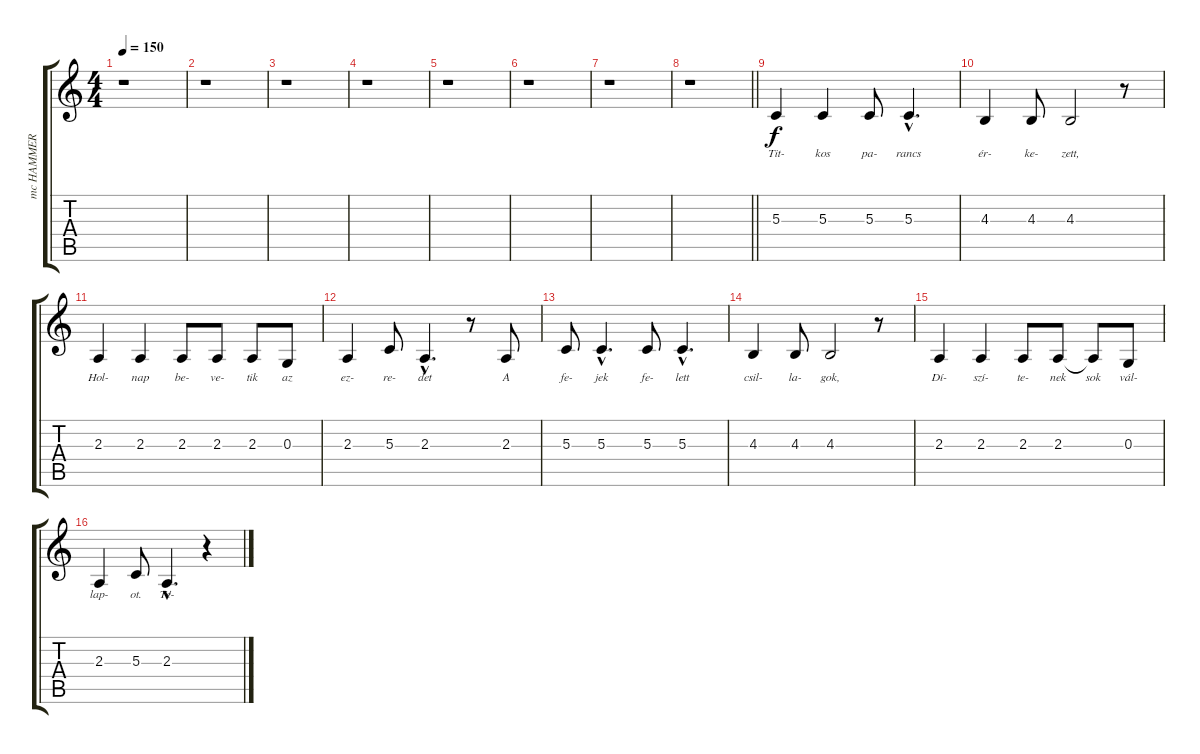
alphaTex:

\track ("mc HAMMER :)" "mc HAMMER ") {instrument pad7halo}
\staff {score tabs}
\tuning (E4 B3 G3 D3 A2 E2) {hide}
\ts (4 4)
\tempo 150
\clef g2
\ks c
r.1{dy f} |
r.1 |
r.1 |
r.1 |
r.1 |
r.1 |
r.1 |
\barLineRight lightlight
r.1 |
5.3.4{lyrics (0 "Tit-") lyrics (1 "") lyrics (2 "") lyrics (3 "") lyrics (4 "")} 5.3.4{lyrics (0 "kos") lyrics (1 "") lyrics (2 "") lyrics (3 "") lyrics (4 "")} 5.3.8{lyrics (0 "pa-") lyrics (1 "") lyrics (2 "") lyrics (3 "") lyrics (4 "")} 5.3{hac}.4{d lyrics (0 "rancs") lyrics (1 "") lyrics (2 "") lyrics (3 "") lyrics (4 "")} |
4.3.4{lyrics (0 "ér-") lyrics (1 "") lyrics (2 "") lyrics (3 "") lyrics (4 "")} 4.3.8{lyrics (0 "ke-") lyrics (1 "") lyrics (2 "") lyrics (3 "") lyrics (4 "")} 4.3.2{lyrics (0 "zett,") lyrics (1 "") lyrics (2 "") lyrics (3 "") lyrics (4 "")} r.8 |
2.3.4{lyrics (0 "Hol-") lyrics (1 "") lyrics (2 "") lyrics (3 "") lyrics (4 "")} 2.3.4{lyrics (0 "nap") lyrics (1 "") lyrics (2 "") lyrics (3 "") lyrics (4 "")} 2.3.8{lyrics (0 "be-") lyrics (1 "") lyrics (2 "") lyrics (3 "") lyrics (4 "")} 2.3.8{lyrics (0 "ve-") lyrics (1 "") lyrics (2 "") lyrics (3 "") lyrics (4 "")} 2.3.8{lyrics (0 "tik") lyrics (1 "") lyrics (2 "") lyrics (3 "") lyrics (4 "")} 0.3.8{lyrics (0 "az") lyrics (1 "") lyrics (2 "") lyrics (3 "") lyrics (4 "")} |
2.3.4{lyrics (0 "ez-") lyrics (1 "") lyrics (2 "") lyrics (3 "") lyrics (4 "")} 5.3.8{lyrics (0 "re-") lyrics (1 "") lyrics (2 "") lyrics (3 "") lyrics (4 "")} 2.3{hac}.4{d lyrics (0 "det") lyrics (1 "") lyrics (2 "") lyrics (3 "") lyrics (4 "")} r.8 2.3.8{lyrics (0 "A") lyrics (1 "") lyrics (2 "") lyrics (3 "") lyrics (4 "")} |
5.3.8{lyrics (0 "fe-") lyrics (1 "") lyrics (2 "") lyrics (3 "") lyrics (4 "")} 5.3{hac}.4{d lyrics (0 "jek") lyrics (1 "") lyrics (2 "") lyrics (3 "") lyrics (4 "")} 5.3.8{lyrics (0 "fe-") lyrics (1 "") lyrics (2 "") lyrics (3 "") lyrics (4 "")} 5.3{hac}.4{d lyrics (0 "lett") lyrics (1 "") lyrics (2 "") lyrics (3 "") lyrics (4 "")} |
4.3.4{lyrics (0 "csil-") lyrics (1 "") lyrics (2 "") lyrics (3 "") lyrics (4 "")} 4.3.8{lyrics (0 "la-") lyrics (1 "") lyrics (2 "") lyrics (3 "") lyrics (4 "")} 4.3.2{lyrics (0 "gok,") lyrics (1 "") lyrics (2 "") lyrics (3 "") lyrics (4 "")} r.8 |
2.3.4{lyrics (0 "Dí-") lyrics (1 "") lyrics (2 "") lyrics (3 "") lyrics (4 "")} 2.3.4{lyrics (0 "szí-") lyrics (1 "") lyrics (2 "") lyrics (3 "") lyrics (4 "")} 2.3.8{lyrics (0 "te-") lyrics (1 "") lyrics (2 "") lyrics (3 "") lyrics (4 "")} 2.3.8{lyrics (0 "nek") lyrics (1 "") lyrics (2 "") lyrics (3 "") lyrics (4 "")} 2.3{t}.8{lyrics (0 "sok") lyrics (1 "") lyrics (2 "") lyrics (3 "") lyrics (4 "")} 0.3.8{lyrics (0 "vál-") lyrics (1 "") lyrics (2 "") lyrics (3 "") lyrics (4 "")} |
2.3.4{lyrics (0 "lap-") lyrics (1 "") lyrics (2 "") lyrics (3 "") lyrics (4 "")} 5.3.8{lyrics (0 "ot.") lyrics (1 "") lyrics (2 "") lyrics (3 "") lyrics (4 "")} 2.3{hac}.4{d lyrics (0 "Te-") lyrics (1 "") lyrics (2 "") lyrics (3 "") lyrics (4 "")} r.4
